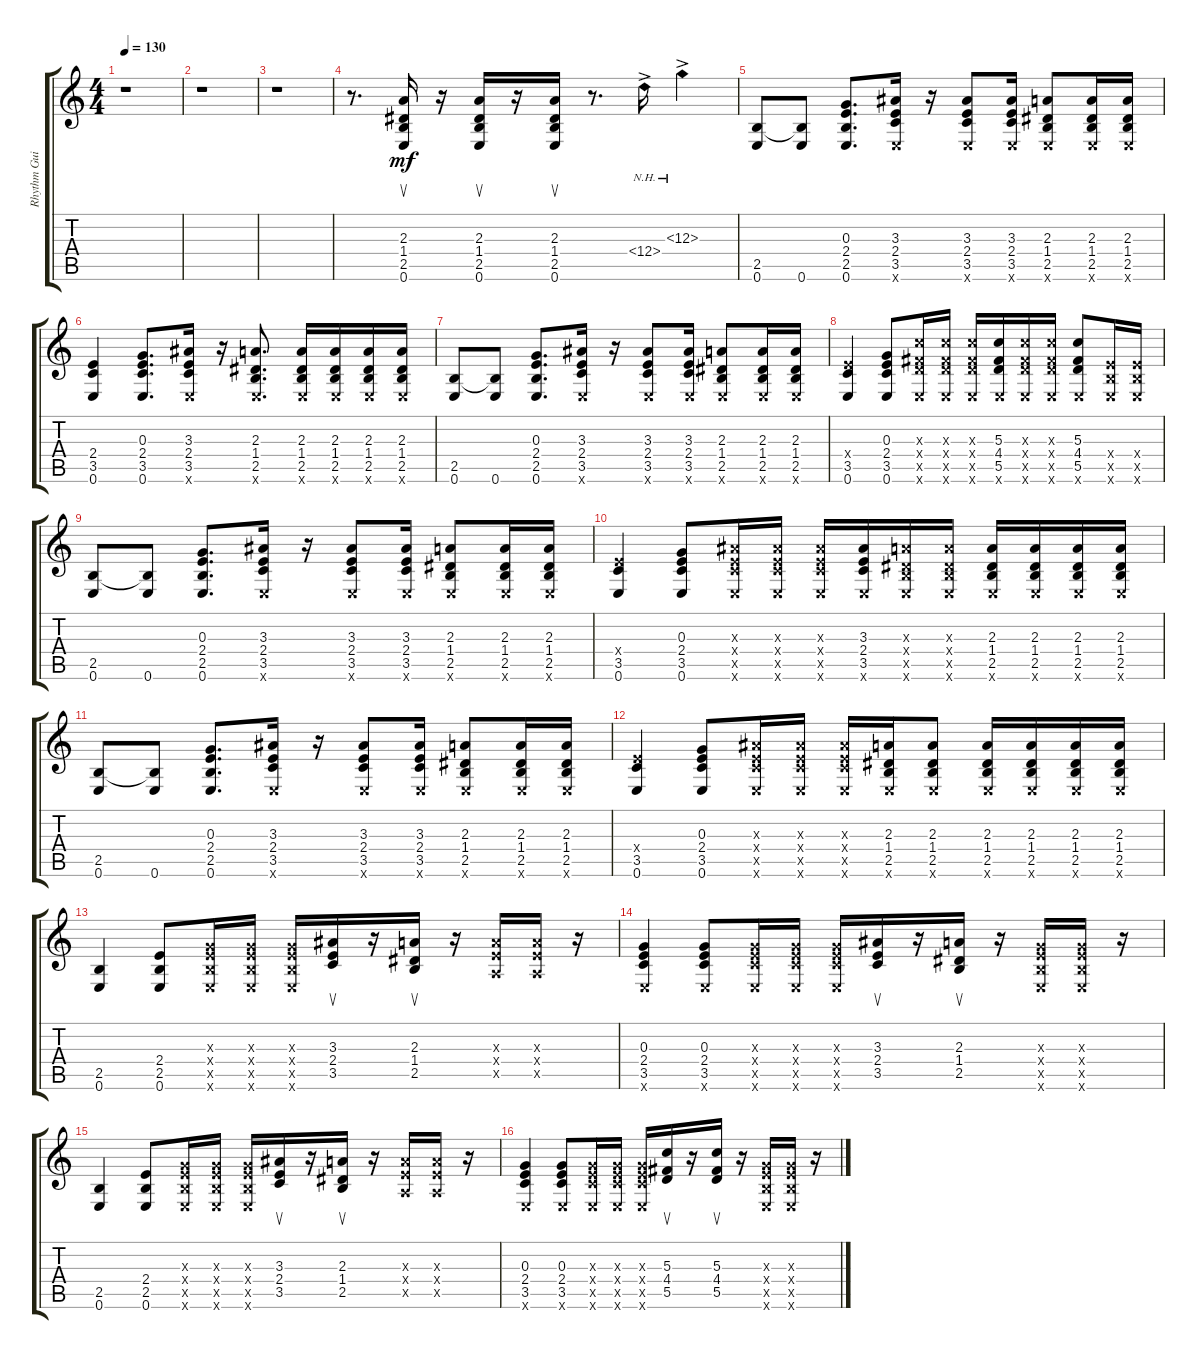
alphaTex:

\track ("Rhythm Guitar" "Rhythm Gui") {instrument acousticguitarnylon}
\staff {score tabs}
\tuning (E4 B3 G3 D3 A2 E2) {hide}
\ts (4 4)
\tempo 130
\clef g2
\ks c
r.1{dy mf instrument acousticguitarnylon} |
r.1 |
r.1 |
r.8{d} (2.3 1.4 2.5 0.6).16{su} r.16 (2.3 1.4 2.5 0.6).16{su} r.16 (2.3 1.4 2.5 0.6).16{su} r.8{d} 12.4{nh ac}.16 12.3{nh ac}.4 |
(2.5 0.6).8 (2.5{t} 0.6).8 (0.3 2.4 2.5 0.6).8{d} (3.3 2.4 3.5 0.6{x}).16 r.16 (3.3 2.4 3.5 0.6{x}).8 (3.3 2.4 3.5 0.6{x}).16 (2.3 1.4 2.5 0.6{x}).8 (2.3 1.4 2.5 0.6{x}).16 (2.3 1.4 2.5 0.6{x}).16 |
(2.4 3.5 0.6).4 (0.3 2.4 3.5 0.6).8{d} (3.3 2.4 3.5 0.6{x}).16 r.16 (2.3 1.4 2.5 0.6{x}).8{d} (2.3 1.4 2.5 0.6{x}).16 (2.3 1.4 2.5 0.6{x}).16 (2.3 1.4 2.5 0.6{x}).16 (2.3 1.4 2.5 0.6{x}).16 |
(2.5 0.6).8 (2.5{t} 0.6).8 (0.3 2.4 2.5 0.6).8{d} (3.3 2.4 3.5 0.6{x}).16 r.16 (3.3 2.4 3.5 0.6{x}).8 (3.3 2.4 3.5 0.6{x}).16 (2.3 1.4 2.5 0.6{x}).8 (2.3 1.4 2.5 0.6{x}).16 (2.3 1.4 2.5 0.6{x}).16 |
(2.4{x} 3.5 0.6).4 (0.3 2.4 3.5 0.6).8 (5.3{x} 4.4{x} 5.5{x} 0.6{x}).16 (5.3{x} 4.4{x} 5.5{x} 0.6{x}).16 (5.3{x} 4.4{x} 5.5{x} 0.6{x}).16 (5.3 4.4 5.5 0.6{x}).16 (5.3{x} 4.4{x} 5.5{x} 0.6{x}).16 (5.3{x} 4.4{x} 5.5{x} 0.6{x}).16 (5.3 4.4 5.5 0.6{x}).8 (2.4{x} 2.5{x} 0.6{x}).16 (2.4{x} 2.5{x} 0.6{x}).16 |
(2.5 0.6).8 (2.5{t} 0.6).8 (0.3 2.4 2.5 0.6).8{d} (3.3 2.4 3.5 0.6{x}).16 r.16 (3.3 2.4 3.5 0.6{x}).8 (3.3 2.4 3.5 0.6{x}).16 (2.3 1.4 2.5 0.6{x}).8 (2.3 1.4 2.5 0.6{x}).16 (2.3 1.4 2.5 0.6{x}).16 |
(2.4{x} 3.5 0.6).4 (0.3 2.4 3.5 0.6).8 (3.3{x} 2.4{x} 3.5{x} 0.6{x}).16 (3.3{x} 2.4{x} 3.5{x} 0.6{x}).16 (3.3{x} 2.4{x} 3.5{x} 0.6{x}).16 (3.3 2.4 3.5 0.6{x}).16 (2.3{x} 1.4{x} 2.5{x} 0.6{x}).16 (2.3{x} 1.4{x} 2.5{x} 0.6{x}).16 (2.3 1.4 2.5 0.6{x}).16 (2.3 1.4 2.5 0.6{x}).16 (2.3 1.4 2.5 0.6{x}).16 (2.3 1.4 2.5 0.6{x}).16 |
(2.5 0.6).8 (2.5{t} 0.6).8 (0.3 2.4 2.5 0.6).8{d} (3.3 2.4 3.5 0.6{x}).16 r.16 (3.3 2.4 3.5 0.6{x}).8 (3.3 2.4 3.5 0.6{x}).16 (2.3 1.4 2.5 0.6{x}).8 (2.3 1.4 2.5 0.6{x}).16 (2.3 1.4 2.5 0.6{x}).16 |
(2.4{x} 3.5 0.6).4 (0.3 2.4 3.5 0.6).8 (3.3{x} 2.4{x} 3.5{x} 0.6{x}).16 (3.3{x} 2.4{x} 3.5{x} 0.6{x}).16 (3.3{x} 2.4{x} 3.5{x} 0.6{x}).16 (2.3 1.4 2.5 0.6{x}).16 (2.3 1.4 2.5 0.6{x}).8 (2.3 1.4 2.5 0.6{x}).16 (2.3 1.4 2.5 0.6{x}).16 (2.3 1.4 2.5 0.6{x}).16 (2.3 1.4 2.5 0.6{x}).16 |
(2.5 0.6).4 (2.4 2.5 0.6).8 (0.3{x} 2.4{x} 2.5{x} 0.6{x}).16 (0.3{x} 2.4{x} 2.5{x} 0.6{x}).16 (0.3{x} 2.4{x} 2.5{x} 0.6{x}).16 (3.3 2.4 3.5).16{su} r.16 (2.3 1.4 2.5).16{su} r.16 (2.3{x} 2.4{x} 0.5{x}).16 (2.3{x} 2.4{x} 0.5{x}).16 r.16 |
(0.3 2.4 3.5 0.6{x}).4 (0.3 2.4 3.5 0.6{x}).8 (0.3{x} 2.4{x} 3.5{x} 0.6{x}).16 (0.3{x} 2.4{x} 3.5{x} 0.6{x}).16 (0.3{x} 2.4{x} 3.5{x} 0.6{x}).16 (3.3 2.4 3.5).16{su} r.16 (2.3 1.4 2.5).16{su} r.16 (0.3{x} 2.4{x} 2.5{x} 0.6{x}).16 (0.3{x} 2.4{x} 2.5{x} 0.6{x}).16 r.16 |
(2.5 0.6).4 (2.4 2.5 0.6).8 (0.3{x} 2.4{x} 2.5{x} 0.6{x}).16 (0.3{x} 2.4{x} 2.5{x} 0.6{x}).16 (0.3{x} 2.4{x} 2.5{x} 0.6{x}).16 (3.3 2.4 3.5).16{su} r.16 (2.3 1.4 2.5).16{su} r.16 (2.3{x} 2.4{x} 0.5{x}).16 (2.3{x} 2.4{x} 0.5{x}).16 r.16 |
(0.3 2.4 3.5 0.6{x}).4 (0.3 2.4 3.5 0.6{x}).8 (0.3{x} 2.4{x} 3.5{x} 0.6{x}).16 (0.3{x} 2.4{x} 3.5{x} 0.6{x}).16 (0.3{x} 2.4{x} 3.5{x} 0.6{x}).16 (5.3 4.4 5.5).16{su} r.16 (5.3 4.4 5.5).16{su} r.16 (0.3{x} 2.4{x} 2.5{x} 0.6{x}).16 (0.3{x} 2.4{x} 2.5{x} 0.6{x}).16 r.16
